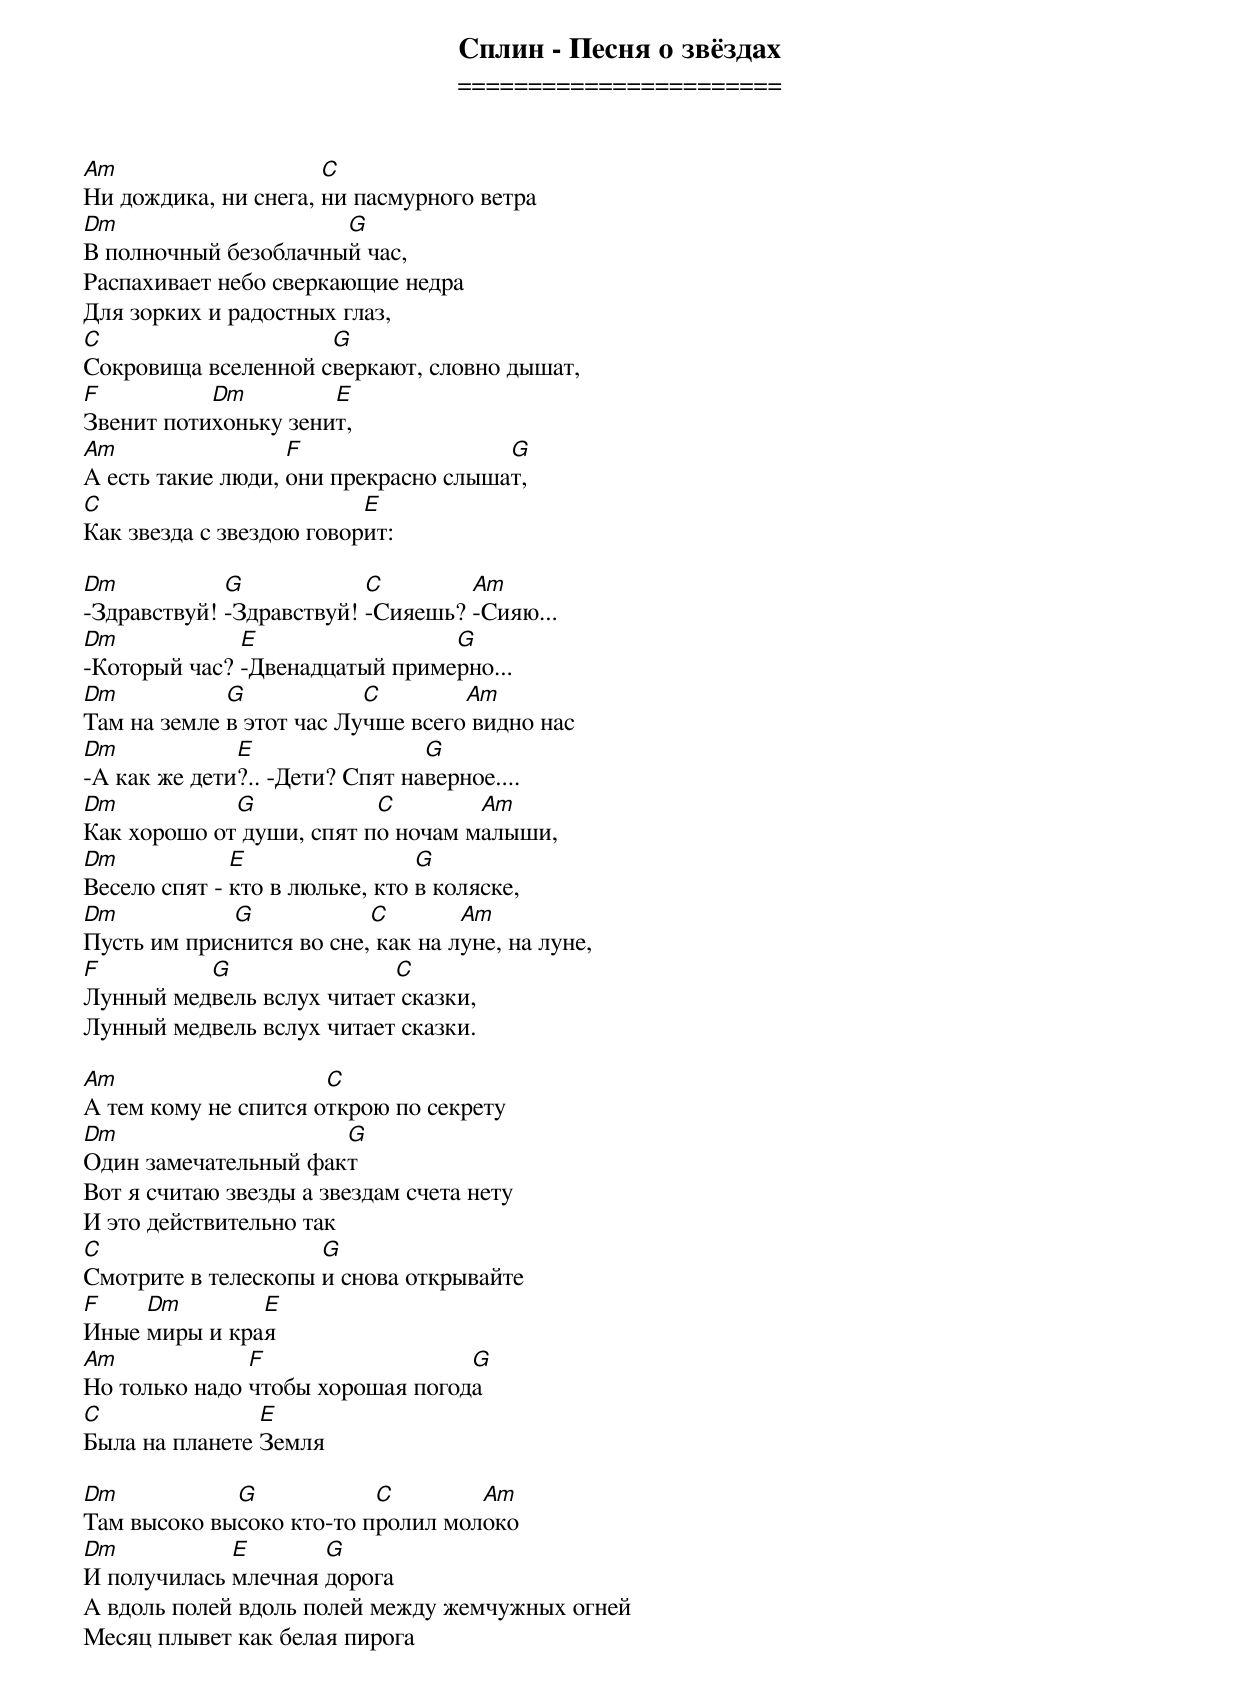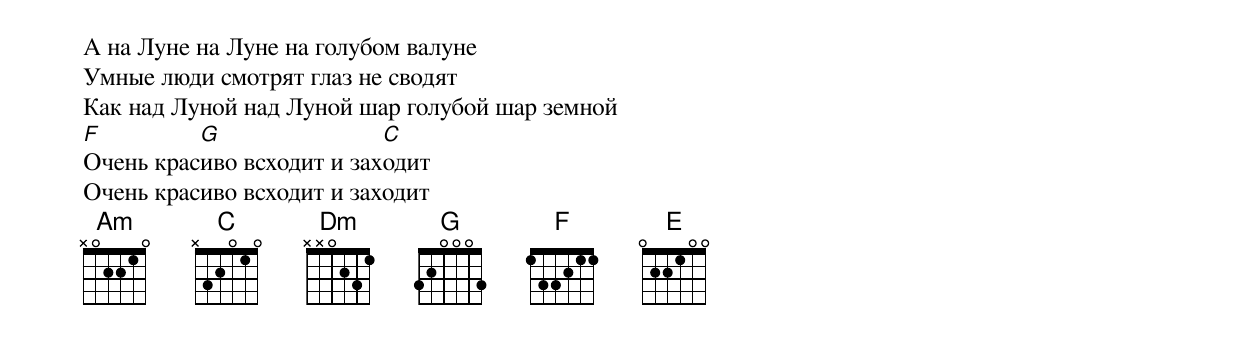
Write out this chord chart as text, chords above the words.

Сплин - Песня о звёздах
=======================

Am                    C
Ни дождика, ни снега, ни пасмурного ветра
Dm                    G
В полночный безоблачный час,
Распахивает небо сверкающие недра
Для зорких и радостных глаз,
C                    G
Сокровища вселенной сверкают, словно дышат,
F          Dm         E
Звенит потихоньку зенит,
Am                 F                  G
А есть такие люди, они прекрасно слышат,
C                         E
Как звезда с звездою говорит:

Dm           G            C        Am
-Здравствуй! -Здравствуй! -Сияешь? -Сияю...
Dm            E                 G
-Который час? -Двенадцатый примерно...
Dm           G            C        Am
Там на земле в этот час Лучше всего видно нас
Dm            E                 G
-А как же дети?.. -Дети? Спят наверное....
Dm           G            C        Am
Как хорошо от души, спят по ночам малыши,
Dm            E                 G
Весело спят - кто в люльке, кто в коляске,
Dm           G            C        Am
Пусть им приснится во сне, как на луне, на луне,
F         G                C
Лунный медвель вслух читает сказки,
Лунный медвель вслух читает сказки.

Am                    C
А тем кому не спится открою по секрету
Dm                    G
Один замечательный факт
Вот я считаю звезды а звездам счета нету
И это действительно так
C                    G
Смотрите в телескопы и снова открывайте
F    Dm        E
Иные миры и края
Am             F                  G
Но только надо чтобы хорошая погода
C               E
Была на планете Земля

Dm           G            C        Am
Там высоко высоко кто-то пролил молоко
Dm           E       G
И получилась млечная дорога
А вдоль полей вдоль полей между жемчужных огней
Месяц плывет как белая пирога
А на Луне на Луне на голубом валуне
Умные люди смотрят глаз не сводят
Как над Луной над Луной шар голубой шар земной
F         G                C
Очень красиво всходит и заходит
Очень красиво всходит и заходит
